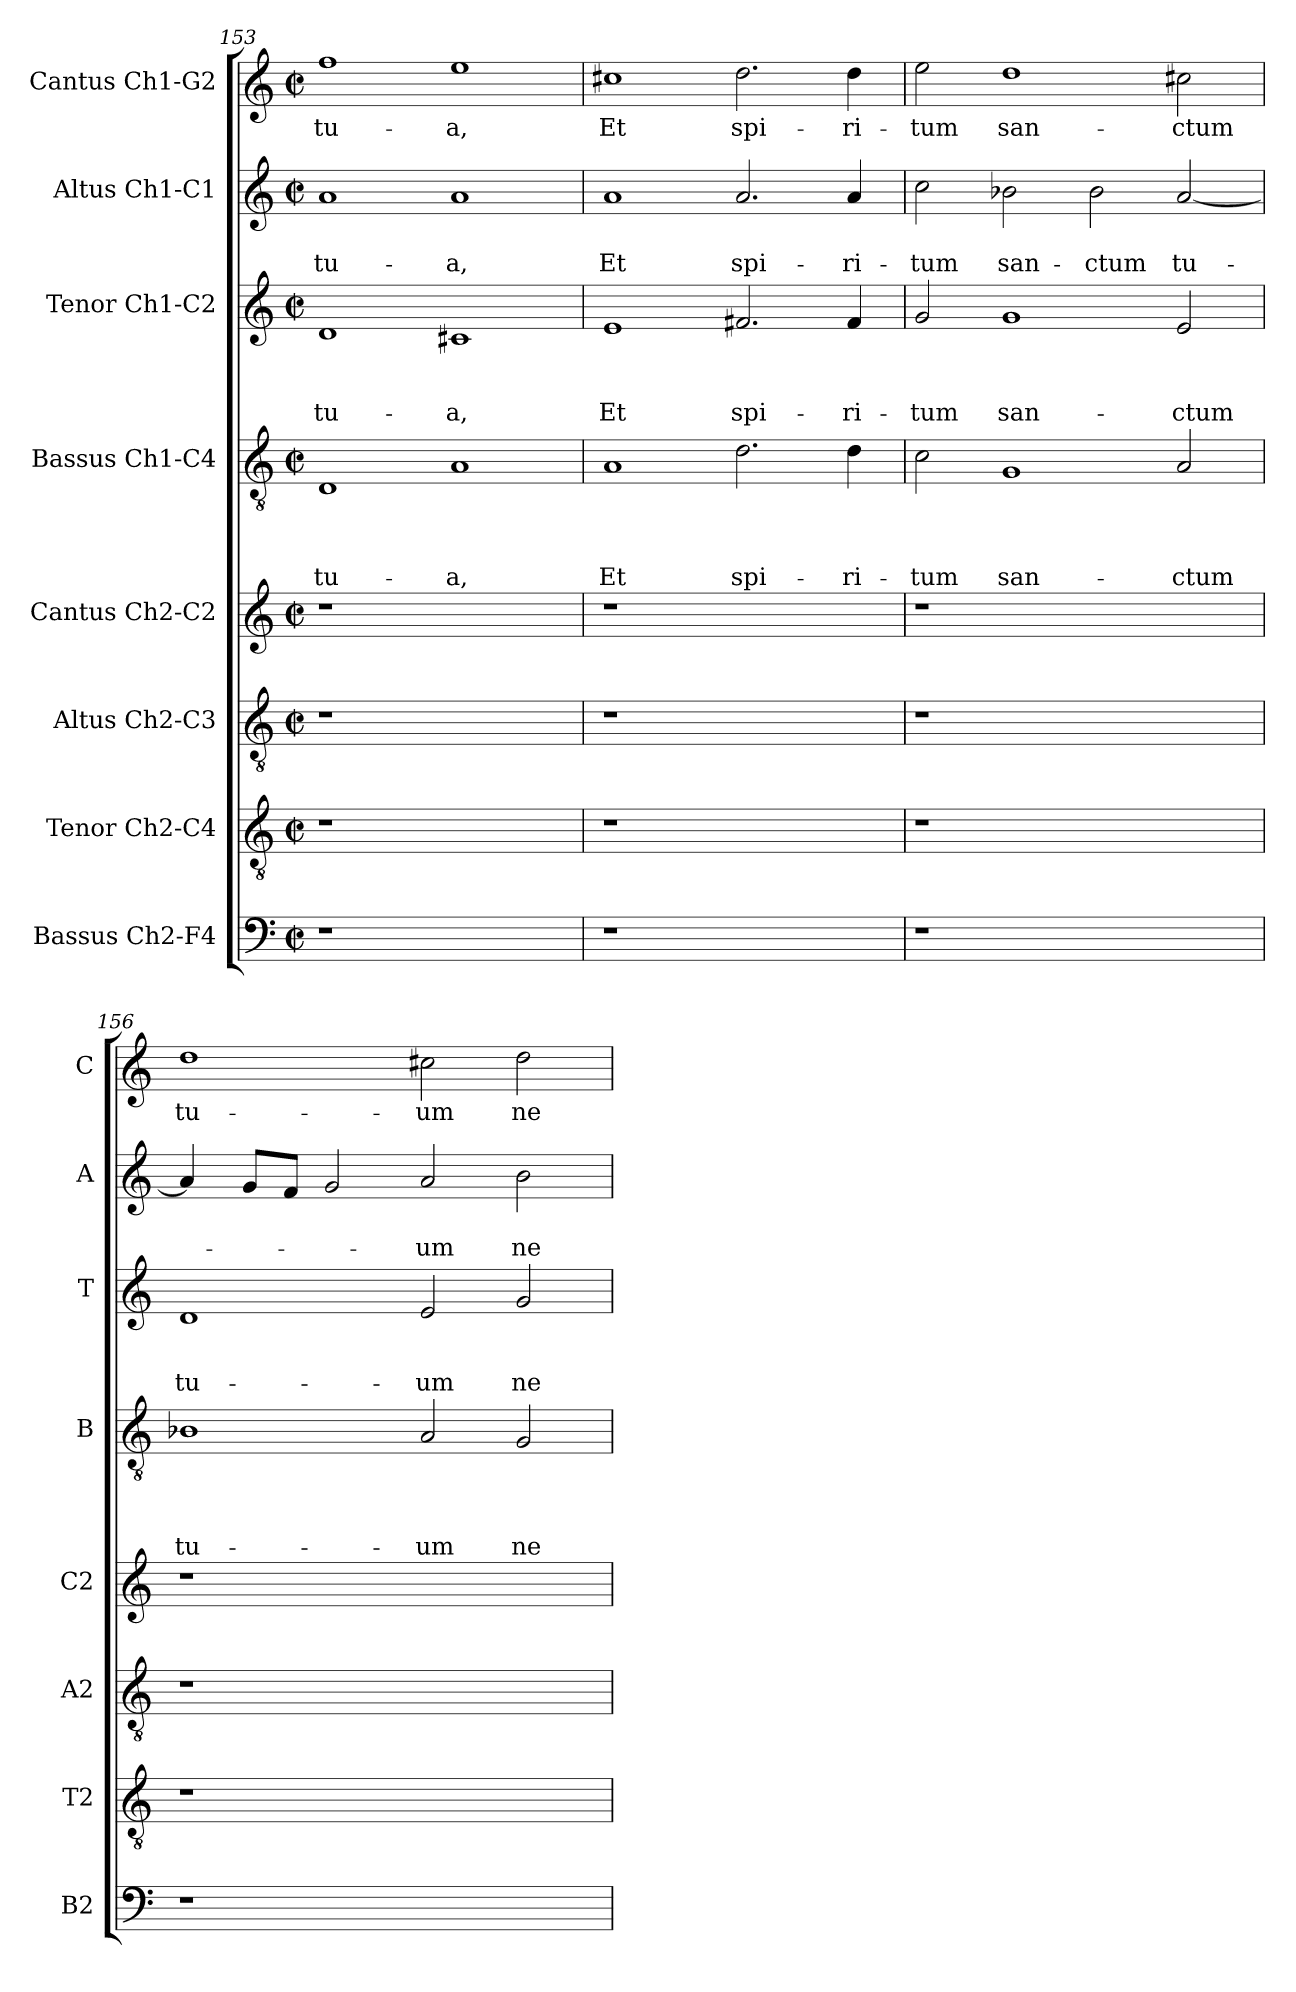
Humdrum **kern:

**kern	**kern	**kern	**kern	**kern	**text	**text	**text	**text	**kern	**text	**text	**text	**kern	**text	**text	**kern	**text
*part8	*part7	*part6	*part5	*part4	*part4	*part4	*part4	*part4	*part3	*part3	*part3	*part3	*part2	*part2	*part2	*part1	*part1
*staff8	*staff7	*staff6	*staff5	*staff4	*staff4	*staff4	*staff4	*staff4	*staff3	*staff3	*staff3	*staff3	*staff2	*staff2	*staff2	*staff1	*staff1
*I"Bassus Ch2-F4	*I"Tenor Ch2-C4	*I"Altus Ch2-C3	*I"Cantus Ch2-C2	*I"Bassus Ch1-C4	*	*	*	*	*I"Tenor Ch1-C2	*	*	*	*I"Altus Ch1-C1	*	*	*I"Cantus Ch1-G2	*
*I'B2	*I'T2	*I'A2	*I'C2	*I'B	*	*	*	*	*I'T	*	*	*	*I'A	*	*	*I'C	*
*clefF4	*clefGv2	*clefGv2	*clefG2	*clefGv2	*	*	*	*	*clefG2	*	*	*	*clefG2	*	*	*clefG2	*
*k[]	*k[]	*k[]	*k[]	*k[]	*	*	*	*	*k[]	*	*	*	*k[]	*	*	*k[]	*
*C:	*C:	*C:	*C:	*C:	*	*	*	*	*C:	*	*	*	*C:	*	*	*C:	*
*M2/2	*M2/2	*M2/2	*M2/2	*M2/2	*	*	*	*	*M2/2	*	*	*	*M2/2	*	*	*M2/2	*
*met(c|)	*met(c|)	*met(c|)	*met(c|)	*met(c|)	*	*	*	*	*met(c|)	*	*	*	*met(c|)	*	*	*met(c|)	*
=153	=153	=153	=153	=153	=153	=153	=153	=153	=153	=153	=153	=153	=153	=153	=153	=153	=153
!	!	!	!	!	!	!	!	!LO:LY:b	!	!	!	!LO:LY:b	!	!	!LO:LY:b	!	!LO:LY:b
1r	1r	1r	1r	1D	.	.	.	tu-	1d	.	.	tu-	1a	.	tu-	1ff	tu-
!	!	!	!	!	!	!	!	!LO:LY:b	!	!	!	!LO:LY:b	!	!	!LO:LY:b	!	!LO:LY:b
1ryy	1ryy	1ryy	1ryy	1A	.	.	.	-a,	1c#X	.	.	-a,	1a	.	-a,	1ee	-a,
=154	=154	=154	=154	=154	=154	=154	=154	=154	=154	=154	=154	=154	=154	=154	=154	=154	=154
!	!	!	!	!	!	!	!	!LO:LY:b	!	!	!	!LO:LY:b	!	!	!LO:LY:b	!	!LO:LY:b
1r	1r	1r	1r	1A	.	.	.	Et	1e	.	.	Et	1a	.	Et	1cc#X	Et
!	!	!	!	!	!	!	!	!LO:LY:b	!	!	!	!LO:LY:b	!	!	!LO:LY:b	!	!LO:LY:b
1ryy	1ryy	1ryy	1ryy	2.d\	.	.	.	spi-	2.f#X/	.	.	spi-	2.a/	.	spi-	2.dd\	spi-
!	!	!	!	!	!	!	!	!LO:LY:b	!	!	!	!LO:LY:b	!	!	!LO:LY:b	!	!LO:LY:b
.	.	.	.	4d\	.	.	.	-ri-	4f#/	.	.	-ri-	4a/	.	-ri-	4dd\	-ri-
!!LO:LB:g=z
=155	=155	=155	=155	=155	=155	=155	=155	=155	=155	=155	=155	=155	=155	=155	=155	=155	=155
!	!	!	!	!	!	!	!	!LO:LY:b	!	!	!	!LO:LY:b	!	!	!LO:LY:b	!	!LO:LY:b
1r	1r	1r	1r	2c\	.	.	.	-tum	2g/	.	.	-tum	2cc\	.	-tum	2ee\	-tum
!	!	!	!	!	!	!	!	!LO:LY:b	!	!	!	!LO:LY:b	!	!	!LO:LY:b	!	!LO:LY:b
.	.	.	.	1G	.	.	.	san-	1g	.	.	san-	2b-X\	.	san-	1dd	san-
!	!	!	!	!	!	!	!	!	!	!	!	!	!	!	!LO:LY:b	!	!
1ryy	1ryy	1ryy	1ryy	.	.	.	.	.	.	.	.	.	2b-\	.	-ctum	.	.
!	!	!	!	!	!	!	!	!LO:LY:b	!	!	!	!LO:LY:b	!	!	!LO:LY:b	!	!LO:LY:b
.	.	.	.	2A/	.	.	.	-ctum	2e/	.	.	-ctum	[2a/	.	tu-	2cc#X\	-ctum
=156	=156	=156	=156	=156	=156	=156	=156	=156	=156	=156	=156	=156	=156	=156	=156	=156	=156
!	!	!	!	!	!	!	!	!LO:LY:b	!	!	!	!LO:LY:b	!	!	!	!	!LO:LY:b
1r	1r	1r	1r	1B-X	.	.	.	tu-	1d	.	.	tu-	4a/]	.	.	1dd	tu-
.	.	.	.	.	.	.	.	.	.	.	.	.	8g/L	.	.	.	.
.	.	.	.	.	.	.	.	.	.	.	.	.	8f/J	.	.	.	.
.	.	.	.	.	.	.	.	.	.	.	.	.	2g/	.	.	.	.
!	!	!	!	!	!	!	!	!LO:LY:b	!	!	!	!LO:LY:b	!	!	!LO:LY:b	!	!LO:LY:b
1ryy	1ryy	1ryy	1ryy	2A/	.	.	.	-um	2e/	.	.	-um	2a/	.	-um	2cc#X\	-um
!	!	!	!	!	!	!	!	!LO:LY:b	!	!	!	!LO:LY:b	!	!	!LO:LY:b	!	!LO:LY:b
.	.	.	.	2G/	.	.	.	ne	2g/	.	.	ne	2b\	.	ne	2dd\	ne
=	=	=	=	=	=	=	=	=	=	=	=	=	=	=	=	=	=
*-	*-	*-	*-	*-	*-	*-	*-	*-	*-	*-	*-	*-	*-	*-	*-	*-	*-
